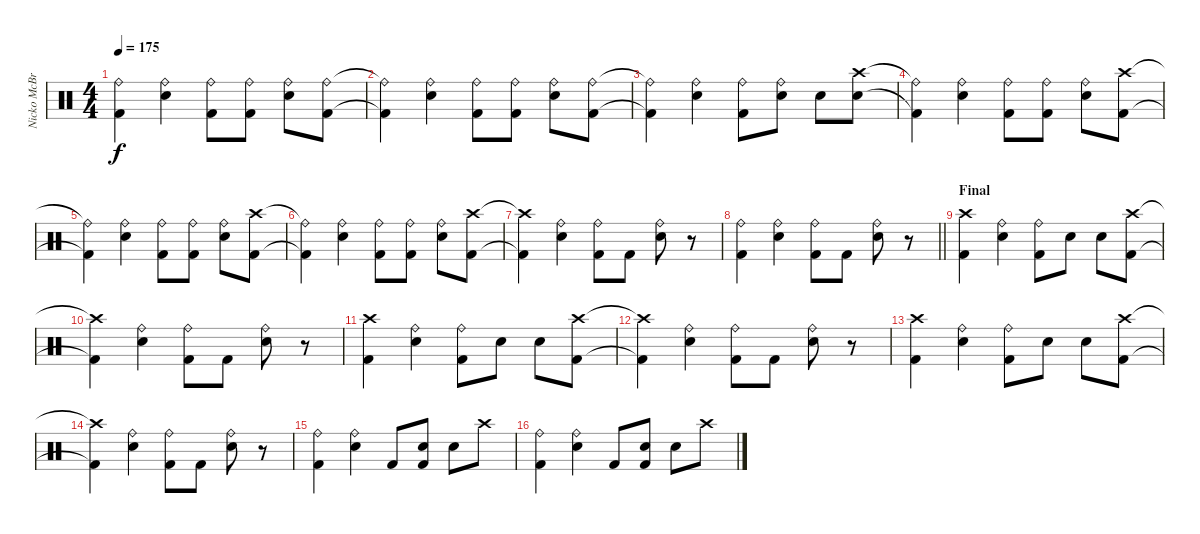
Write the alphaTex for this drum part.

\track ("Nicko McBrain" "Nicko McBr") {instrument percussion}
\staff {score}
\articulation defaults
\ts (4 4)
\tempo 175
\clef neutral
\ks c
("Ride (bell)"{t} "Kick (hit) 2"{t}).4{dy f} ("Ride (bell)" "Snare (hit) 2").4 ("Ride (bell)" "Kick (hit) 2").8 ("Ride (bell)" "Kick (hit) 2").8 ("Ride (bell)" "Snare (hit) 2").8 ("Ride (bell)" "Kick (hit) 2").8 |
("Ride (bell)"{t} "Kick (hit) 2"{t}).4 ("Ride (bell)" "Snare (hit) 2").4 ("Ride (bell)" "Kick (hit) 2").8 ("Ride (bell)" "Kick (hit) 2").8 ("Ride (bell)" "Snare (hit) 2").8 ("Ride (bell)" "Kick (hit) 2").8 |
("Ride (bell)"{t} "Kick (hit) 2"{t}).4 ("Ride (bell)" "Snare (hit) 2").4 ("Ride (bell)" "Kick (hit) 2").8 ("Ride (bell)" "Snare (hit) 2").8 "Snare (hit) 2".8 ("Crash high (hit)" "Snare (hit) 2").8 |
("Ride (bell)"{t} "Kick (hit) 2"{t}).4 ("Ride (bell)" "Snare (hit) 2").4 ("Ride (bell)" "Kick (hit) 2").8 ("Ride (bell)" "Kick (hit) 2").8 ("Ride (bell)" "Snare (hit) 2").8 ("Crash high (hit)" "Kick (hit) 2").8 |
("Ride (bell)"{t} "Kick (hit) 2"{t}).4 ("Ride (bell)" "Snare (hit) 2").4 ("Ride (bell)" "Kick (hit) 2").8 ("Ride (bell)" "Kick (hit) 2").8 ("Ride (bell)" "Snare (hit) 2").8 ("Crash high (hit)" "Kick (hit) 2").8 |
("Ride (bell)"{t} "Kick (hit) 2"{t}).4 ("Ride (bell)" "Snare (hit) 2").4 ("Ride (bell)" "Kick (hit) 2").8 ("Ride (bell)" "Kick (hit) 2").8 ("Ride (bell)" "Snare (hit) 2").8 ("Crash high (hit)" "Kick (hit) 2").8 |
("Crash high (hit)"{t} "Kick (hit) 2"{t}).4 ("Ride (bell)" "Snare (hit) 2").4 ("Ride (bell)" "Kick (hit) 2").8 "Kick (hit) 2".8 ("Ride (bell)" "Snare (hit) 2").8 r.8 |
\barLineRight lightlight
("Ride (bell)" "Kick (hit) 2").4 ("Ride (bell)" "Snare (hit) 2").4 ("Ride (bell)" "Kick (hit) 2").8 "Kick (hit) 2".8 ("Ride (bell)" "Snare (hit) 2").8 r.8 |
\section ("" "Final")
("Crash high (hit)" "Kick (hit) 2").4 ("Ride (bell)" "Snare (hit) 2").4 ("Ride (bell)" "Kick (hit) 2").8 "Snare (hit) 2".8 "Snare (hit) 2".8 ("Crash high (hit)" "Kick (hit) 2").8 |
("Crash high (hit)"{t} "Kick (hit) 2"{t}).4 ("Ride (bell)" "Snare (hit) 2").4 ("Ride (bell)" "Kick (hit) 2").8 "Kick (hit) 2".8 ("Ride (bell)" "Snare (hit) 2").8 r.8 |
("Crash high (hit)" "Kick (hit) 2").4 ("Ride (bell)" "Snare (hit) 2").4 ("Ride (bell)" "Kick (hit) 2").8 "Snare (hit) 2".8 "Snare (hit) 2".8 ("Crash high (hit)" "Kick (hit) 2").8 |
("Crash high (hit)"{t} "Kick (hit) 2"{t}).4 ("Ride (bell)" "Snare (hit) 2").4 ("Ride (bell)" "Kick (hit) 2").8 "Kick (hit) 2".8 ("Ride (bell)" "Snare (hit) 2").8 r.8 |
("Crash high (hit)" "Kick (hit) 2").4 ("Ride (bell)" "Snare (hit) 2").4 ("Ride (bell)" "Kick (hit) 2").8 "Snare (hit) 2".8 "Snare (hit) 2".8 ("Crash high (hit)" "Kick (hit) 2").8 |
("Crash high (hit)"{t} "Kick (hit) 2"{t}).4 ("Ride (bell)" "Snare (hit) 2").4 ("Ride (bell)" "Kick (hit) 2").8 "Kick (hit) 2".8 ("Ride (bell)" "Snare (hit) 2").8 r.8 |
("Ride (bell)" "Kick (hit) 2").4 ("Ride (bell)" "Snare (hit) 2").4 "Kick (hit) 2".8 ("Snare (hit) 2" "Kick (hit) 2").8 "Snare (hit) 2".8 "Crash high (hit)".8 |
("Ride (bell)" "Kick (hit) 2").4 ("Ride (bell)" "Snare (hit) 2").4 "Kick (hit) 2".8 ("Snare (hit) 2" "Kick (hit) 2").8 "Snare (hit) 2".8 "Crash high (hit)".8
